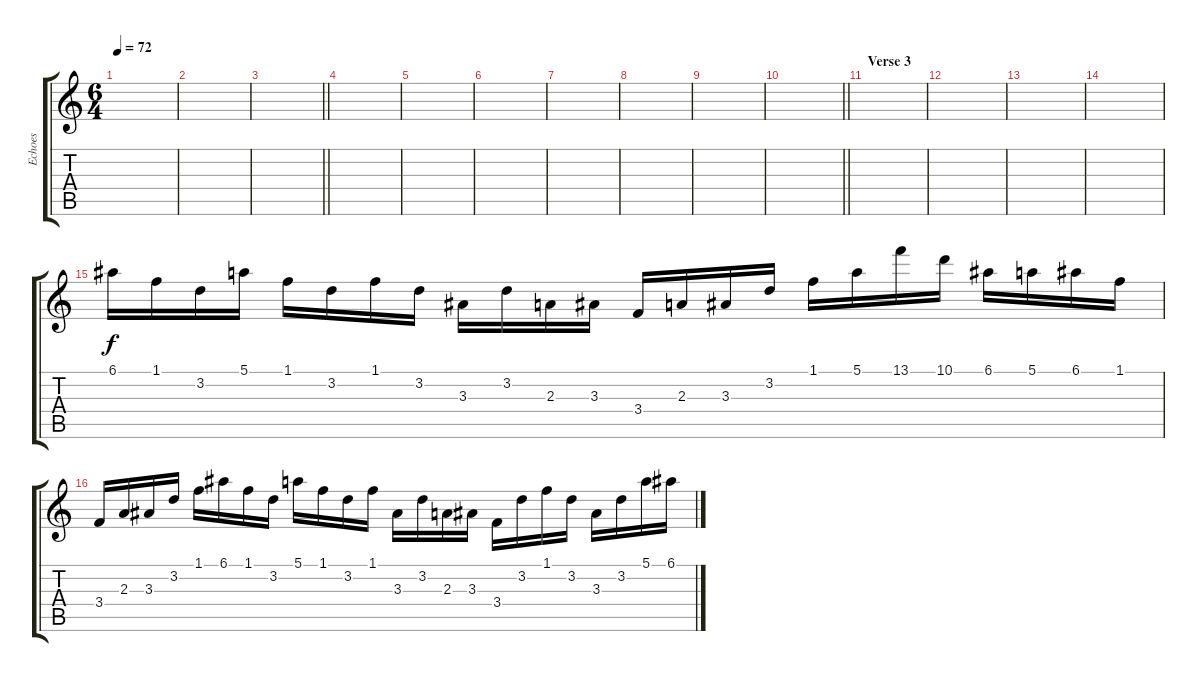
\track ("Echoes" "Echoes") {instrument electricguitarjazz}
\staff {score tabs}
\tuning (E4 B3 G3 D3 A2 E2) {hide}
\ts (6 4)
\tempo 72
\clef g2
\ks c
|
|
\barLineRight lightlight
|
\section ("" "")
|
|
|
|
|
|
\barLineRight lightlight
|
\section ("" "Verse 3")
|
|
|
|
6.1.16{volume 10 instrument acousticguitarnylon} 1.1.16 3.2.16 5.1.16 1.1.16 3.2.16 1.1.16 3.2.16 3.3.16 3.2.16 2.3.16 3.3.16 3.4.16 2.3.16 3.3.16 3.2.16 1.1.16 5.1.16 13.1.16 10.1.16 6.1.16 5.1.16 6.1.16 1.1.16 |
3.4.16 2.3.16 3.3.16 3.2.16 1.1.16 6.1.16 1.1.16 3.2.16 5.1.16 1.1.16 3.2.16 1.1.16 3.3.16 3.2.16 2.3.16 3.3.16 3.4.16 3.2.16 1.1.16 3.2.16 3.3.16 3.2.16 5.1.16 6.1.16
